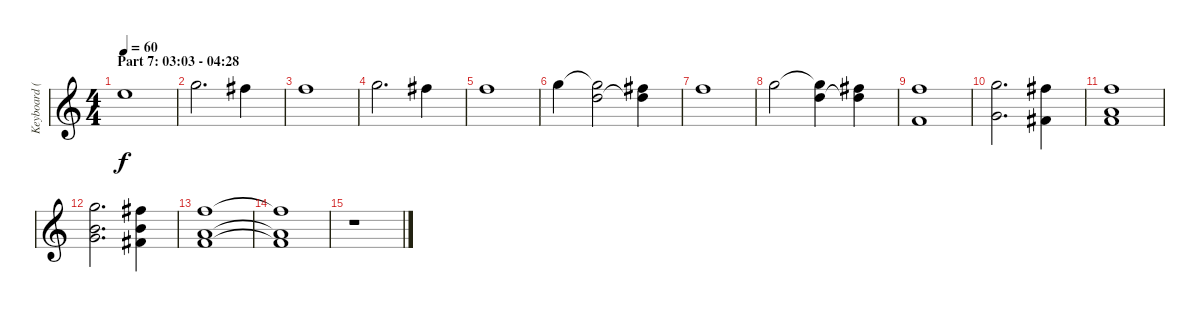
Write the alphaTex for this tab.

\track ("Keyboard (Strings)" "Keyboard (") {instrument stringensemble1}
\staff {score}
\tuning (E4 B3 G3 D3 A2 E2) {hide}
\ts (4 4)
\section ("" "Part 7: 03:03 - 04:28")
\tempo 60
\clef g2
\ks c
12.1.1{dy f} |
15.1.2{d} 14.1.4 |
13.1.1 |
15.1.2{d} 14.1.4 |
13.1.1 |
15.1.4 (15.1{t} 15.2).2 (14.1 15.2{t}).4 |
13.1.1 |
15.1.2 (15.1{t} 15.2).4 (14.1 15.2{t}).4 |
(13.1 10.3).1 |
(15.1 12.3).2{d} (14.1 11.3).4 |
(13.1 10.2 10.3).1 |
(15.1 12.2 12.3).2{d} (14.1 12.2 11.3).4 |
(13.1 10.2 10.3).1 |
(13.1{t} 10.2{t} 10.3{t}).1 |
r.1
